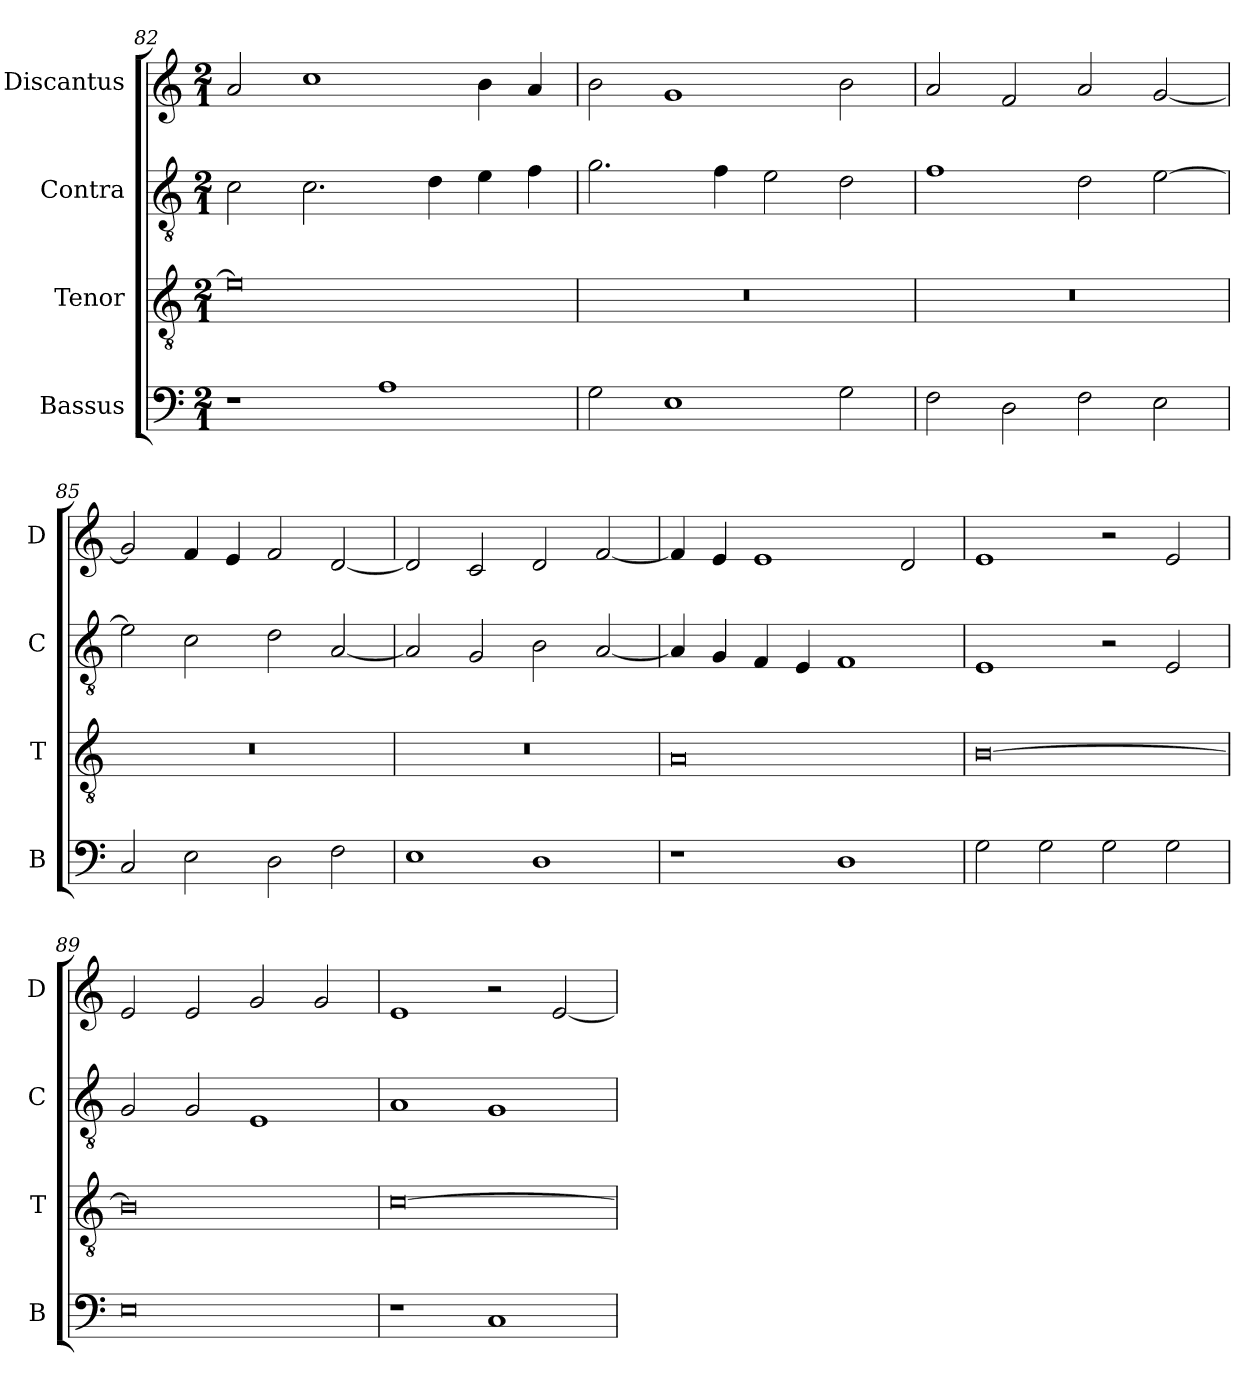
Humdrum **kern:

**kern	**kern	**kern	**kern
*part4	*part3	*part2	*part1
*staff4	*staff3	*staff2	*staff1
*I"Bassus	*I"Tenor	*I"Contra	*I"Discantus
*I'B	*I'T	*I'C	*I'D
*clefF4	*clefGv2	*clefGv2	*clefG2
*k[]	*k[]	*k[]	*k[]
*M2/1	*M2/1	*M2/1	*M2/1
=82	=82	=82	=82
1r	0e]	2c\	2a/
.	.	2.c\	1cc
1A	.	.	.
.	.	4d\	.
.	.	4e\	4b\
.	.	4f\	4a/
=83	=83	=83	=83
2G\	0r	2.g\	2b\
1E	.	.	1g
.	.	4f\	.
.	.	2e\	.
2G\	.	2d\	2b\
=84	=84	=84	=84
2F\	0r	1f	2a/
2D\	.	.	2f/
2F\	.	2d\	2a/
2E\	.	[2e\	[2g/
=85	=85	=85	=85
2C/	0r	2e\]	2g/]
2E\	.	2c\	4f/
.	.	.	4e/
2D\	.	2d\	2f/
2F\	.	[2A/	[2d/
=86	=86	=86	=86
1E	0r	2A/]	2d/]
.	.	2G/	2c/
1D	.	2B\	2d/
.	.	[2A/	[2f/
=87	=87	=87	=87
1r	0A	4A/]	4f/]
.	.	4G/	4e/
.	.	4F/	1e
.	.	4E/	.
1D	.	1F	.
.	.	.	2d/
=88	=88	=88	=88
2G\	[0B	1E	1e
2G\	.	.	.
2G\	.	2r	2r
2G\	.	2E/	2e/
=89	=89	=89	=89
0E	0B]	2G/	2e/
.	.	2G/	2e/
.	.	1E	2g/
.	.	.	2g/
=90	=90	=90	=90
1r	[0c	1A	1e
1C	.	1G	2r
.	.	.	[2e/
=	=	=	=
*-	*-	*-	*-
